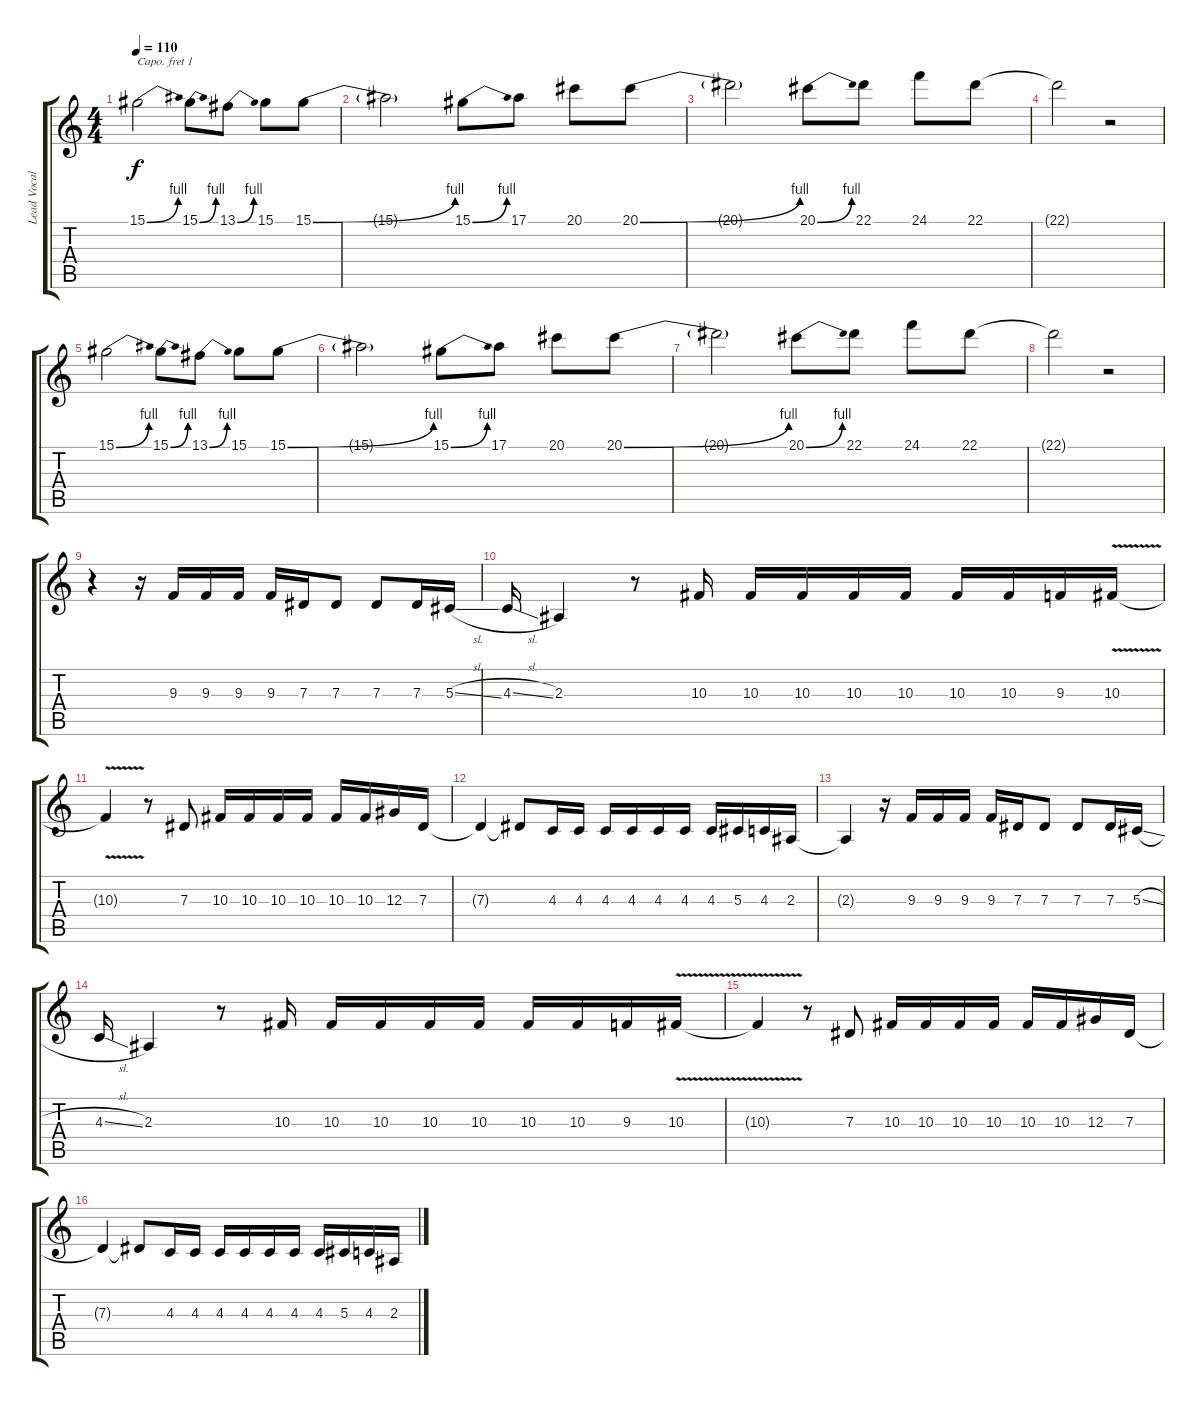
\track ("Lead Vocals" "Lead Vocal") {instrument lead6voice}
\staff {score tabs}
\capo 1
\tuning (E4 B3 G3 D3 A2 E2) {hide}
\ts (4 4)
\tempo 110
\clef g2
\ks c
15.1{be (bend 0 0 60 4)}.2{dy f} 15.1{be (bend 0 0 60 4)}.8 13.1{be (bend 0 0 60 4)}.8 15.1.8 15.1{be (bend 0 0 60 4)}.8 |
15.1{t}.2 15.1{be (bend 0 0 60 4)}.8 17.1.8 20.1.8 20.1{be (bend 0 0 60 4)}.8 |
20.1{t}.2 20.1{be (bend 0 0 60 4)}.8 22.1.8 24.1.8 22.1.8 |
22.1{t}.2 r.2 |
15.1{be (bend 0 0 60 4)}.2 15.1{be (bend 0 0 60 4)}.8 13.1{be (bend 0 0 60 4)}.8 15.1.8 15.1{be (bend 0 0 60 4)}.8 |
15.1{t}.2 15.1{be (bend 0 0 60 4)}.8 17.1.8 20.1.8 20.1{be (bend 0 0 60 4)}.8 |
20.1{t}.2 20.1{be (bend 0 0 60 4)}.8 22.1.8 24.1.8 22.1.8 |
22.1{t}.2 r.2 |
r.4 r.16 9.3.16 9.3.16 9.3.16 9.3.16 7.3.16 7.3.8 7.3.8 7.3.16 5.3{sl}.16 |
4.3{sl}.16 2.3.4 r.8 10.3.16 10.3.16 10.3.16 10.3.16 10.3.16 10.3.16 10.3.16 9.3.16 10.3{v}.16 |
10.3{t}.4 r.8 7.3.8 10.3.16 10.3.16 10.3.16 10.3.16 10.3.16 10.3.16 12.3.16 7.3.16 |
7.3{t}.4 7.3{t}.8 4.3.16 4.3.16 4.3.16 4.3.16 4.3.16 4.3.16 4.3.16 5.3.16 4.3.16 2.3.16 |
2.3{t}.4 r.16 9.3.16 9.3.16 9.3.16 9.3.16 7.3.16 7.3.8 7.3.8 7.3.16 5.3{sl}.16 |
4.3{sl}.16 2.3.4 r.8 10.3.16 10.3.16 10.3.16 10.3.16 10.3.16 10.3.16 10.3.16 9.3.16 10.3{v}.16 |
10.3{t}.4 r.8 7.3.8 10.3.16 10.3.16 10.3.16 10.3.16 10.3.16 10.3.16 12.3.16 7.3.16 |
7.3{t}.4 7.3{t}.8 4.3.16 4.3.16 4.3.16 4.3.16 4.3.16 4.3.16 4.3.16 5.3.16 4.3.16 2.3.16
